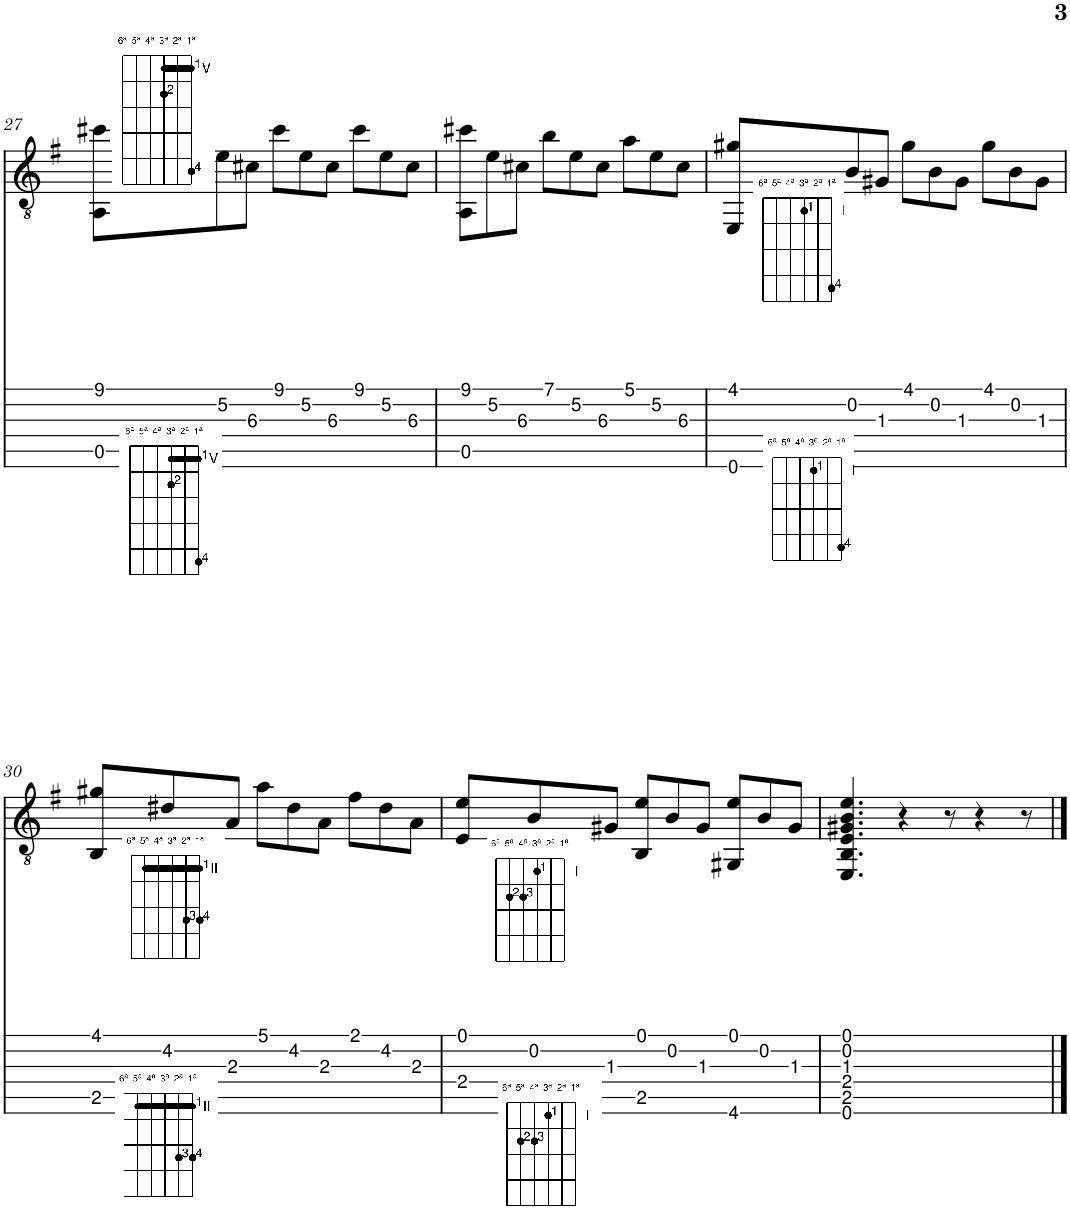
**kern	**kern
*part1	*part1
*staff2	*staff1
*I"Guitar	*
*I'Guit.	*
!!LO:PB:g=z
*	*clefGv2
*k[f#]	*k[f#]
*M9/8	*M9/8
=27	=27
8AA\ 8cc#\L	8AA\ 8cc#X\L
8e	8e\
8c#J	8c#X\J
8cc#L	8cc#\L
8e	8e\
8c#J	8c#\J
8cc#L	8cc#\L
8e	8e\
8c#J	8c#\J
=28	=28
8AA\ 8cc#\L	8AA\ 8cc#X\L
8e	8e\
8c#J	8c#X\J
8bL	8b\L
8e	8e\
8c#J	8c#\J
8aL	8a\L
8e	8e\
8c#J	8c#\J
=29	=29
8EE\ 8g#\L	8EE/ 8g#X/L
8B	8B/
8G#J	8G#X/J
8g#L	8g#\L
8B	8B\
8G#J	8G#\J
8g#L	8g#\L
8B	8B\
8G#J	8G#\J
!!LO:LB:g=z
=30	=30
8BB\ 8g#\L	8BB/ 8g#X/L
8d#	8d#X/
8AJ	8A/J
8aL	8a\L
8d#	8d#\
8AJ	8A\J
8f#L	8f#\L
8d#	8d#\
8AJ	8A\J
=31	=31
8E\ 8e\L	8E/ 8e/L
8B	8B/
8G#J	8G#X/J
8BB\ 8e\L	8BB/ 8e/L
8B	8B/
8G#J	8G#/J
8GG#\ 8e\L	8GG#X/ 8e/L
8B	8B/
8G#J	8G#/J
=32	=32
4.EE 4.BB 4.E 4.G# 4.B 4.e	4.EE/ 4.BB/ 4.E/ 4.G#X/ 4.B/ 4.e/
4r	4r
8r	8r
4r	4r
8r	8r
==	==
*-	*-
